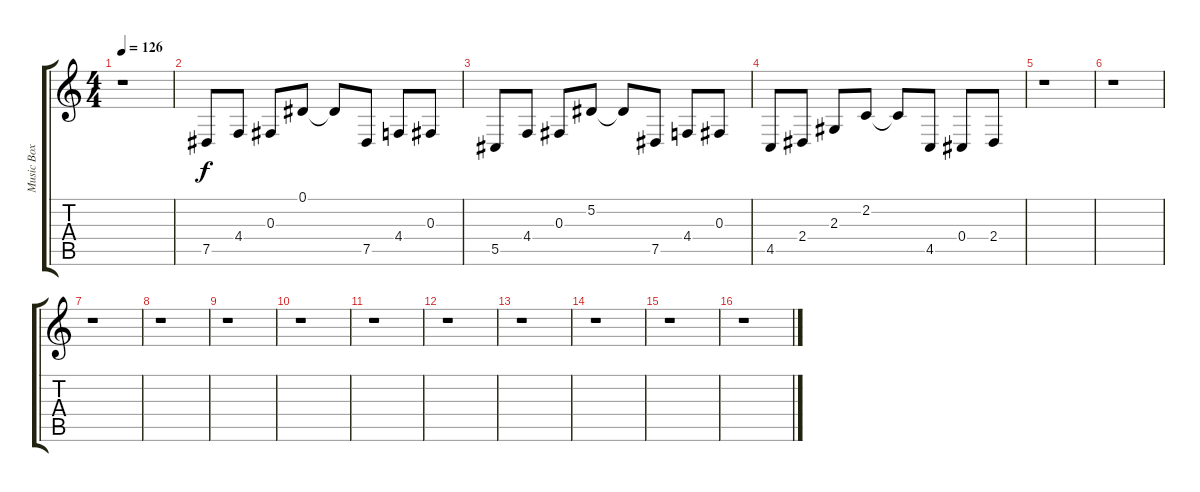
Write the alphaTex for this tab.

\track ("Music Box" "Music Box") {instrument musicbox}
\staff {score tabs}
\tuning (Eb4 Bb3 Gb3 Db3 Ab2 Eb2) {hide}
\ts (4 4)
\tempo 126
\clef g2
\ks c
r.1{dy f} |
7.5.8 4.4.8 0.3.8 0.1.8 0.1{t}.8 7.5.8 4.4.8 0.3.8 |
5.5.8 4.4.8 0.3.8 5.2.8 5.2{t}.8 7.5.8 4.4.8 0.3.8 |
4.5.8 2.4.8 2.3.8 2.2.8 2.2{t}.8 4.5.8 0.4.8 2.4.8 |
r.1 |
r.1 |
r.1 |
r.1 |
r.1 |
r.1 |
r.1 |
r.1 |
r.1 |
r.1 |
r.1 |
r.1
